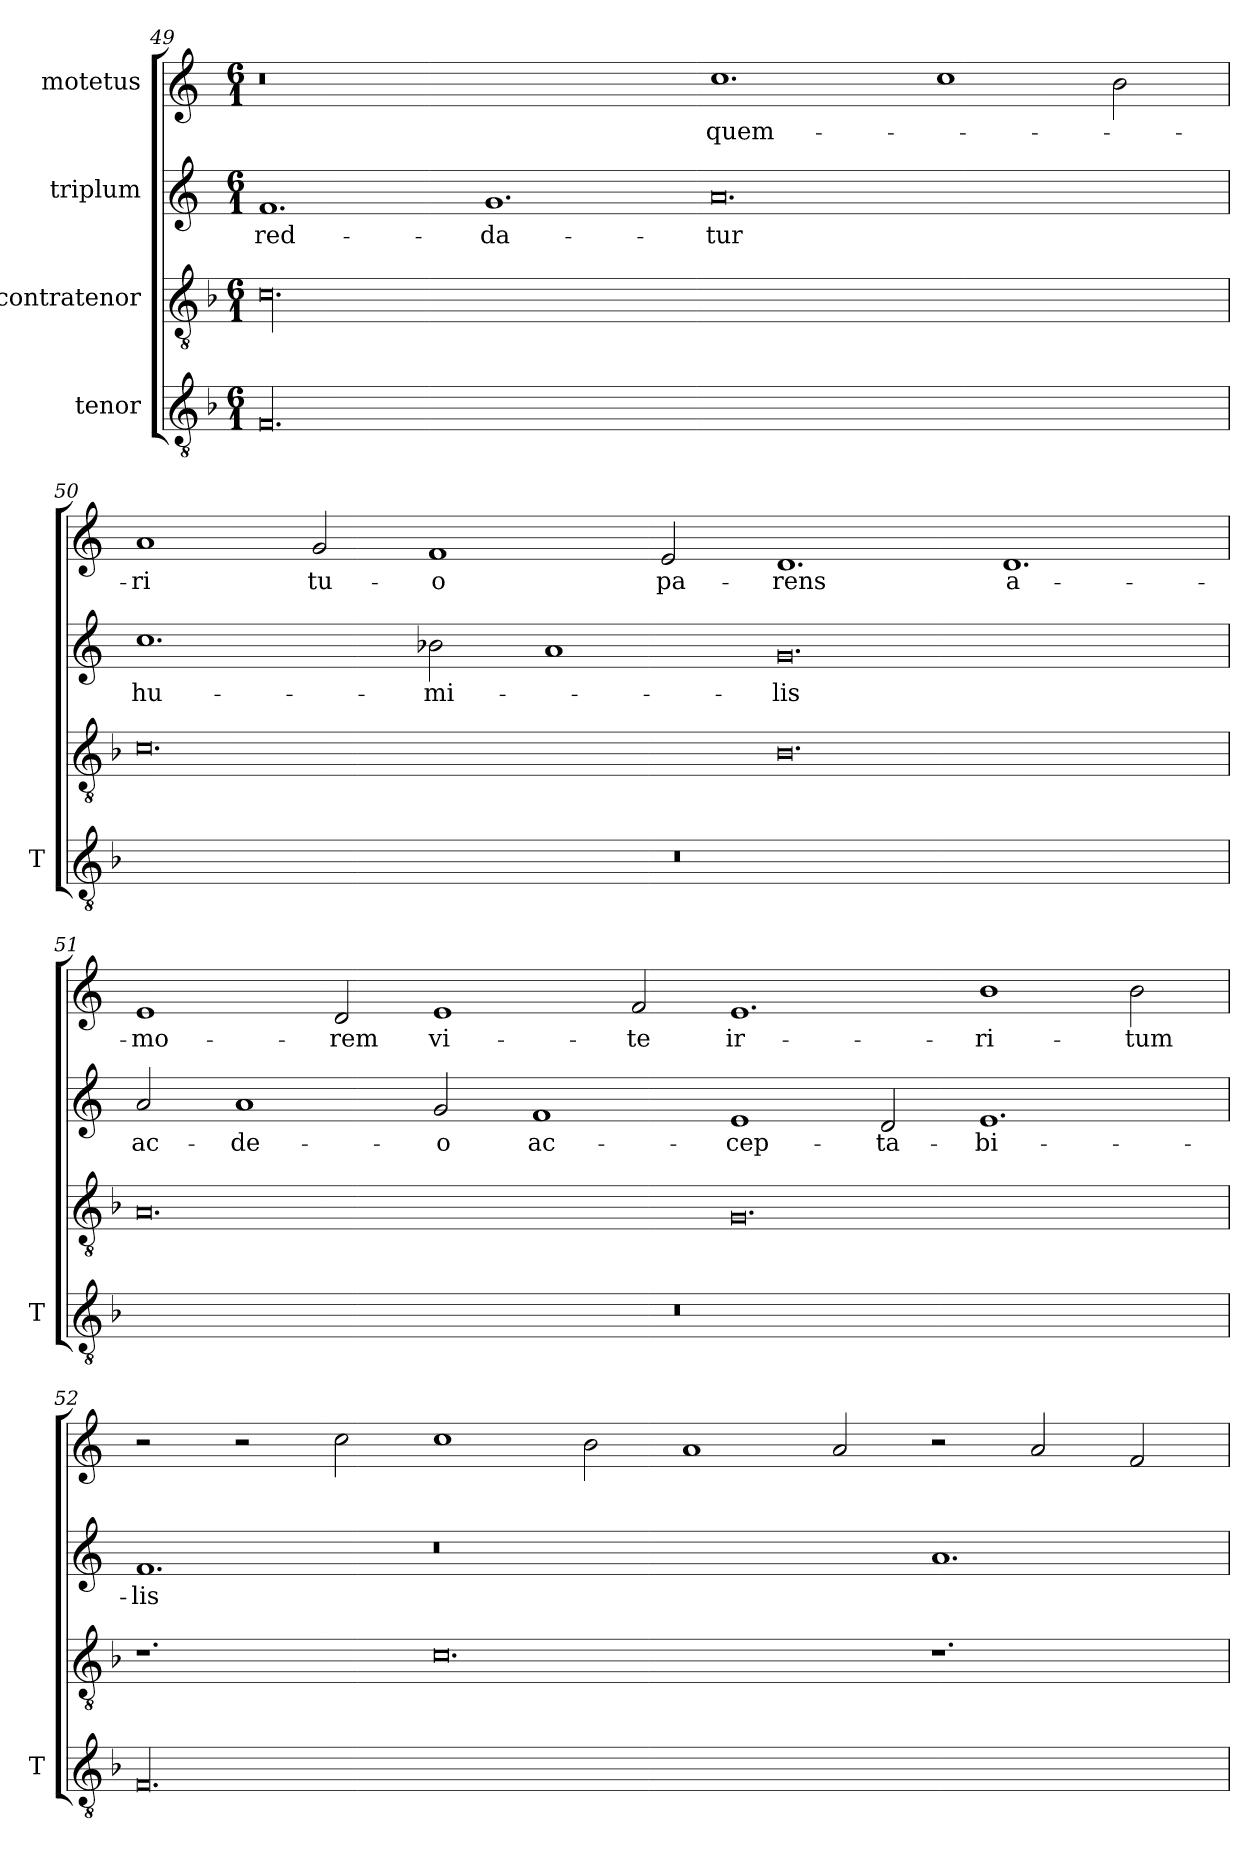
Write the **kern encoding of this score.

**kern	**kern	**kern	**text	**kern	**text
*part4	*part3	*part2	*part2	*part1	*part1
*staff4	*staff3	*staff2	*staff2	*staff1	*staff1
*I"tenor	*I"contratenor	*I"triplum	*	*I"motetus	*
*I'T	*	*	*	*	*
*clefGv2	*clefGv2	*clefG2	*	*clefG2	*
*k[b-]	*k[b-]	*k[]	*	*k[]	*
*F:	*F:	*C:	*	*C:	*
*M6/1	*M6/1	*M6/1	*	*M6/1	*
=49	=49	=49	=49	=49	=49
00.F/	00.c\	1.f/	red-	0.r	.
.	.	1.g/	-da-	.	.
.	.	0.a/	-tur	1.cc\	quem-
.	.	.	.	1cc\	.
.	.	.	.	2b\	.
=50	=50	=50	=50	=50	=50
00.r	0.c\	1.cc\	hu-	1a/	-ri
.	.	.	.	2g/	tu-
.	.	2b-X\	-mi-	1f/	-o
.	.	1a/	.	.	.
.	.	.	.	2e/	pa-
.	0.B-\	0.g/	-lis	1.d/	-rens
.	.	.	.	1.d/	a-
=51	=51	=51	=51	=51	=51
00.r	0.A/	2a/	ac-	1e/	-mo-
.	.	1a/	de-	.	.
.	.	.	.	2d/	-rem
.	.	2g/	-o	1e/	vi-
.	.	1f/	ac-	.	.
.	.	.	.	2f/	-te
.	0.G/	1e/	-cep-	1.e/	ir-
.	.	2d/	-ta-	.	.
.	.	1.e/	-bi-	1b\	-ri-
.	.	.	.	2b\	-tum
!!LO:PB:g=z
=52	=52	=52	=52	=52	=52
00.F/	1.r	1.f/	-lis	2r	.
.	.	.	.	2r	.
.	.	.	.	2cc\	.
.	0.c\	0.r	.	1cc\	.
.	.	.	.	2b\	.
.	.	.	.	1a/	.
.	.	.	.	2a/	.
.	1.r	1.a/	.	2r	.
.	.	.	.	2a/	.
.	.	.	.	2f/	.
=	=	=	=	=	=
*-	*-	*-	*-	*-	*-
